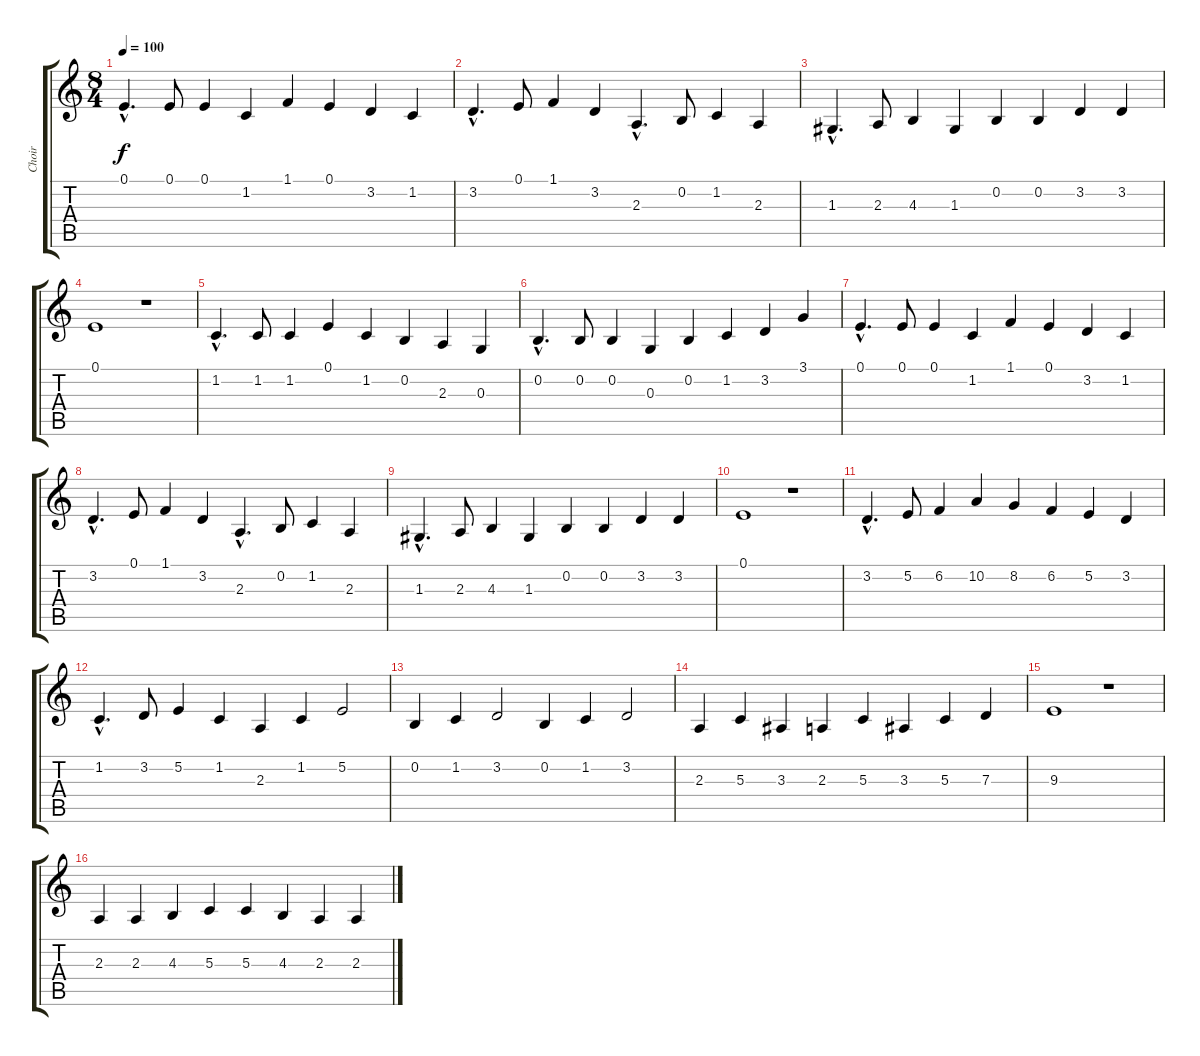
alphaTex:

\track ("Choir" "Choir") {instrument choiraahs}
\staff {score tabs}
\tuning (E4 B3 G3 D3 A2 E2) {hide}
\ts (8 4)
\tempo 100
\clef g2
\ks c
0.1{hac}.4{d dy f} 0.1.8 0.1.4 1.2.4 1.1.4 0.1.4 3.2.4 1.2.4 |
3.2{hac}.4{d} 0.1.8 1.1.4 3.2.4 2.3{hac}.4{d} 0.2.8 1.2.4 2.3.4 |
1.3{hac}.4{d} 2.3.8 4.3.4 1.3.4 0.2.4 0.2.4 3.2.4 3.2.4 |
0.1.1 r.1 |
1.2{hac}.4{d volume 16 balance 8 instrument clarinet} 1.2.8 1.2.4 0.1.4 1.2.4 0.2.4 2.3.4 0.3.4 |
0.2{hac}.4{d} 0.2.8 0.2.4 0.3.4 0.2.4 1.2.4 3.2.4 3.1.4 |
0.1{hac}.4{d} 0.1.8 0.1.4 1.2.4 1.1.4 0.1.4 3.2.4 1.2.4 |
3.2{hac}.4{d} 0.1.8 1.1.4 3.2.4 2.3{hac}.4{d} 0.2.8 1.2.4 2.3.4 |
1.3{hac}.4{d} 2.3.8 4.3.4 1.3.4 0.2.4 0.2.4 3.2.4 3.2.4 |
0.1.1 r.1 |
3.2{hac}.4{d volume 16 balance 8 instrument clarinet} 5.2.8 6.2.4 10.2.4 8.2.4 6.2.4 5.2.4 3.2.4 |
1.2{hac}.4{d} 3.2.8 5.2.4 1.2.4 2.3.4 1.2.4 5.2.2 |
0.2.4 1.2.4 3.2.2 0.2.4 1.2.4 3.2.2 |
2.3.4 5.3.4 3.3.4 2.3.4 5.3.4 3.3.4 5.3.4 7.3.4 |
9.3.1 r.1 |
2.3.4 2.3.4 4.3.4 5.3.4 5.3.4 4.3.4 2.3.4 2.3.4
